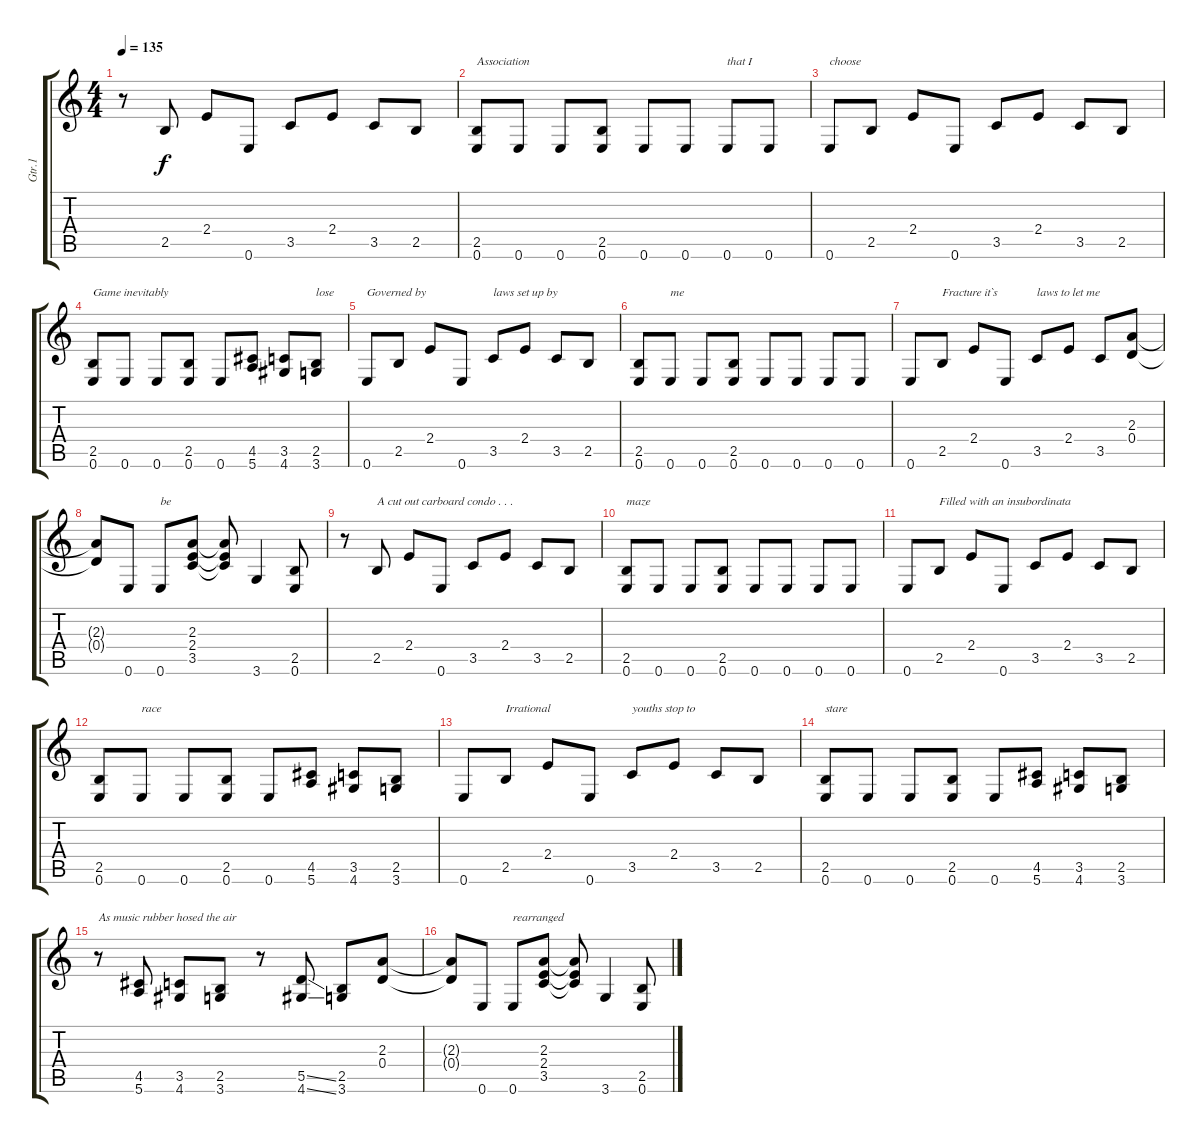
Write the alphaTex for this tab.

\track ("Gtr.1" "Gtr.1") {instrument distortionguitar}
\staff {score tabs}
\tuning (E4 B3 G3 D3 A2 E2) {hide}
\ts (4 4)
\tempo 135
\clef g2
\ks c
r.8{dy f} 2.5.8 2.4.8 0.6.8 3.5.8 2.4.8 3.5.8 2.5.8 |
(2.5 0.6).8{txt "Association "} 0.6.8 0.6.8 (2.5 0.6).8 0.6.8 0.6.8 0.6.8{txt "that I "} 0.6.8 |
0.6.8{txt "choose"} 2.5.8 2.4.8 0.6.8 3.5.8 2.4.8 3.5.8 2.5.8 |
(2.5 0.6).8{txt "Game inevitably"} 0.6.8 0.6.8 (2.5 0.6).8 0.6.8 (4.5 5.6).8 (3.5 4.6).8 (2.5 3.6).8{txt "lose"} |
0.6.8{txt "Governed by"} 2.5.8 2.4.8 0.6.8 3.5.8{txt "laws set up by"} 2.4.8 3.5.8 2.5.8 |
(2.5 0.6).8 0.6.8{txt "me"} 0.6.8 (2.5 0.6).8 0.6.8 0.6.8 0.6.8 0.6.8 |
0.6.8 2.5.8{txt "Fracture it`s"} 2.4.8 0.6.8 3.5.8{txt "laws to let me"} 2.4.8 3.5.8 (2.3 0.4).8 |
(2.3{t} 0.4{t}).8 0.6.8 0.6.8{txt "be"} (2.3 2.4 3.5).8 (2.3{t} 2.4{t} 3.5{t}).8 3.6.4 (2.5 0.6).8 |
r.8 2.5.8{txt "A cut out carboard condo . . ."} 2.4.8 0.6.8 3.5.8 2.4.8 3.5.8 2.5.8 |
(2.5 0.6).8{txt "maze"} 0.6.8 0.6.8 (2.5 0.6).8 0.6.8 0.6.8 0.6.8 0.6.8 |
0.6.8 2.5.8{txt "Filled with an insubordinata"} 2.4.8 0.6.8 3.5.8 2.4.8 3.5.8 2.5.8 |
(2.5 0.6).8 0.6.8{txt "race"} 0.6.8 (2.5 0.6).8 0.6.8 (4.5 5.6).8 (3.5 4.6).8 (2.5 3.6).8 |
0.6.8 2.5.8{txt "Irrational"} 2.4.8 0.6.8 3.5.8{txt "youths stop to"} 2.4.8 3.5.8 2.5.8 |
(2.5 0.6).8{txt "stare"} 0.6.8 0.6.8 (2.5 0.6).8 0.6.8 (4.5 5.6).8 (3.5 4.6).8 (2.5 3.6).8 |
r.8{txt "As music rubber hosed the air"} (4.5 5.6).8 (3.5 4.6).8 (2.5 3.6).8 r.8 (5.5{ss} 4.6{ss}).8 (2.5 3.6).8 (2.3 0.4).8 |
(2.3{t} 0.4{t}).8 0.6.8 0.6.8{txt "rearranged"} (2.3 2.4 3.5).8 (2.3{t} 2.4{t} 3.5{t}).8 3.6.4 (2.5 0.6).8
